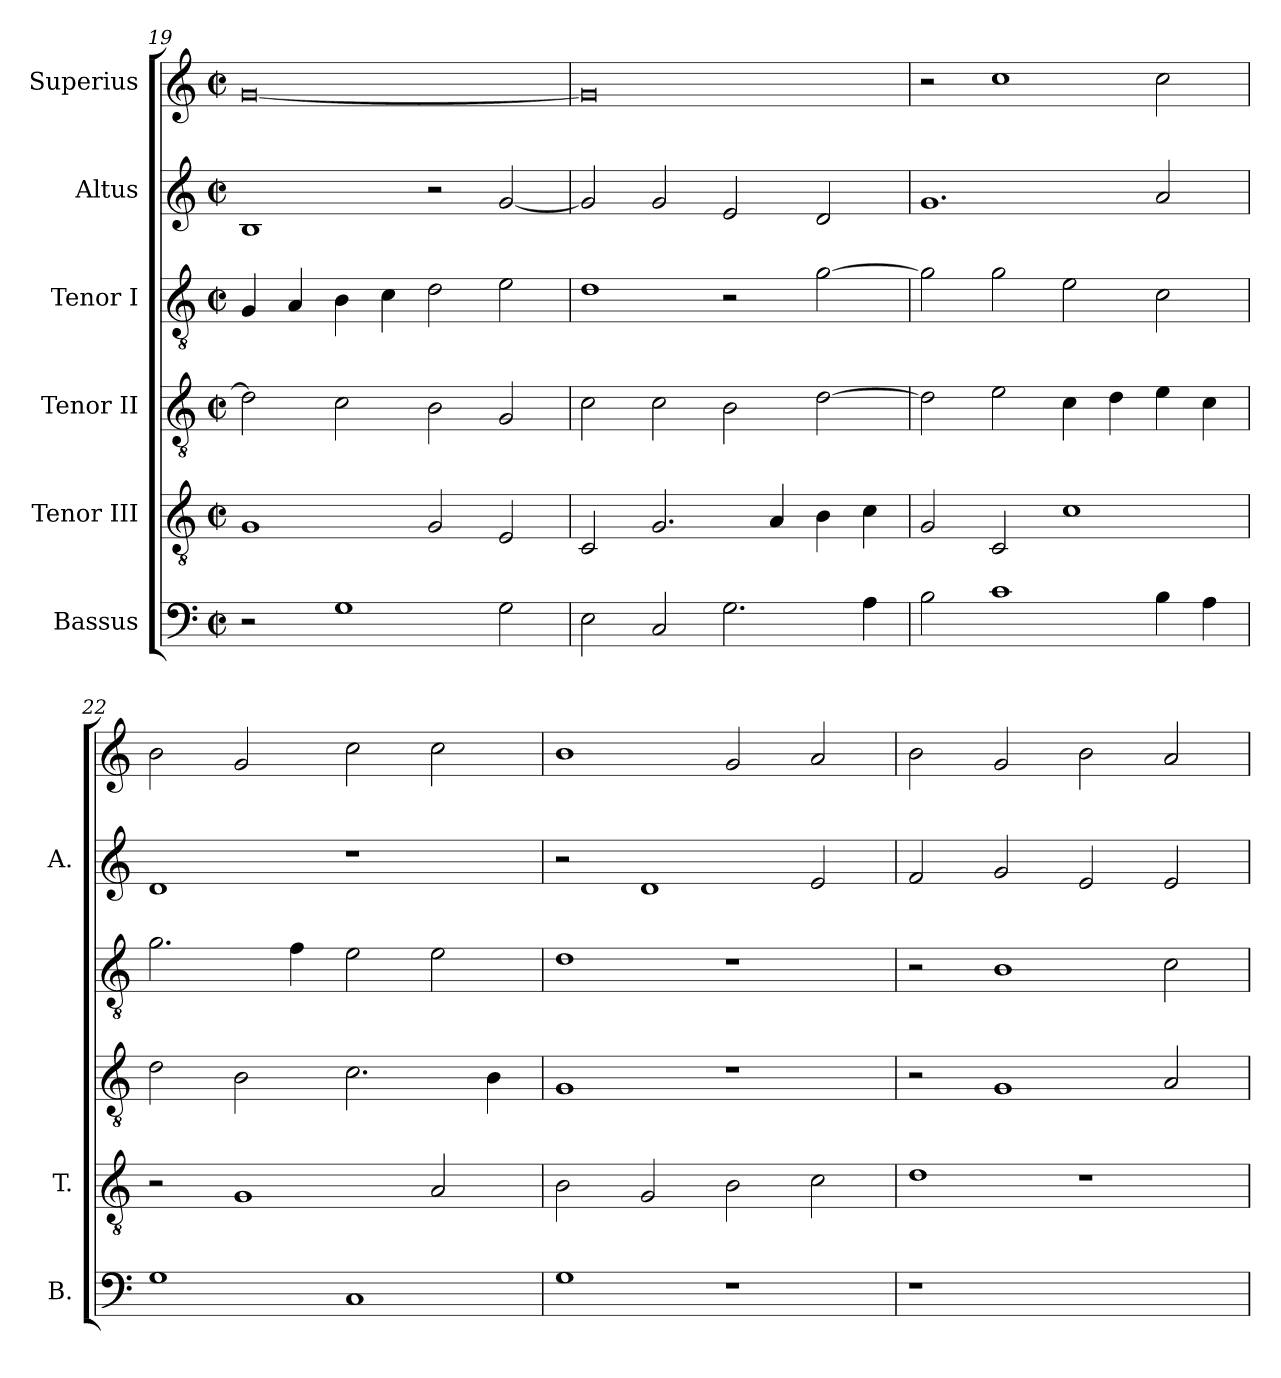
**kern	**kern	**kern	**kern	**kern	**kern
*part6	*part5	*part4	*part3	*part2	*part1
*staff6	*staff5	*staff4	*staff3	*staff2	*staff1
*I"Bassus	*I"Tenor III	*I"Tenor II	*I"Tenor I	*I"Altus	*I"Superius
*I'B.	*I'T.	*	*	*I'A.	*
!!LO:PB:g=z
*clefF4	*clefGv2	*clefGv2	*clefGv2	*clefG2	*clefG2
*	*ITrd7c12	*ITrd7c12	*ITrd7c12	*	*
*k[]	*k[]	*k[]	*k[]	*k[]	*k[]
*C:	*C:	*C:	*C:	*C:	*C:
*M2/2	*M2/2	*M2/2	*M2/2	*M2/2	*M2/2
*met(c|)	*met(c|)	*met(c|)	*met(c|)	*met(c|)	*met(c|)
=19	=19	=19	=19	=19	=19
2r	1GGi	2Di\]	4GGi/	1Bi	[<0gi
.	.	.	4AAi/	.	.
1Gi	.	2Ci\	4BBi\	.	.
.	.	.	4Ci\	.	.
.	2GGi/	2BBi\	2Di\	2r	.
2Gi\	2EEi/	2GGi/	2Ei\	[<2gi/	.
=20	=20	=20	=20	=20	=20
2Ei\	2CCi/	2Ci\	1Di	2gi/]	0gi]
2Ci/	2.GGi/	2Ci\	.	2gi/	.
2.Gi\	.	2BBi\	2r	2ei/	.
.	4AAi/	.	.	.	.
.	4BBi\	[>2Di\	[>2Gi\	2di/	.
4Ai\	4Ci\	.	.	.	.
=21	=21	=21	=21	=21	=21
2Bi\	2GGi/	2Di\]	2Gi\]	1.gi	2r
1ci	2CCi/	2Ei\	2Gi\	.	1cci
.	1Ci	4Ci\	2Ei\	.	.
.	.	4Di\	.	.	.
4Bi\	.	4Ei\	2Ci\	2ai/	2cci\
4Ai\	.	4Ci\	.	.	.
=22	=22	=22	=22	=22	=22
1Gi	2r	2Di\	2.Gi\	1di	2bi\
.	1GGi	2BBi\	.	.	2gi/
.	.	.	4Fi\	.	.
1Ci	.	2.Ci\	2Ei\	1r	2cci\
.	2AAi/	.	2Ei\	.	2cci\
.	.	4BBi\	.	.	.
!!LO:LB:g=z
=23	=23	=23	=23	=23	=23
1Gi	2BBi\	1GGi	1Di	2r	1bi
.	2GGi/	.	.	1di	.
1r	2BBi\	1r	1r	.	2gi/
.	2Ci\	.	.	2ei/	2ai/
=24	=24	=24	=24	=24	=24
!LO:N:vis=1	!	!	!	!	!
1r	1Di	2r	2r	2fi/	2bi\
.	.	1GGi	1BBi	2gi/	2gi/
1ryy	1r	.	.	2ei/	2bi\
.	.	2AAi/	2Ci\	2ei/	2ai/
=	=	=	=	=	=
*-	*-	*-	*-	*-	*-
